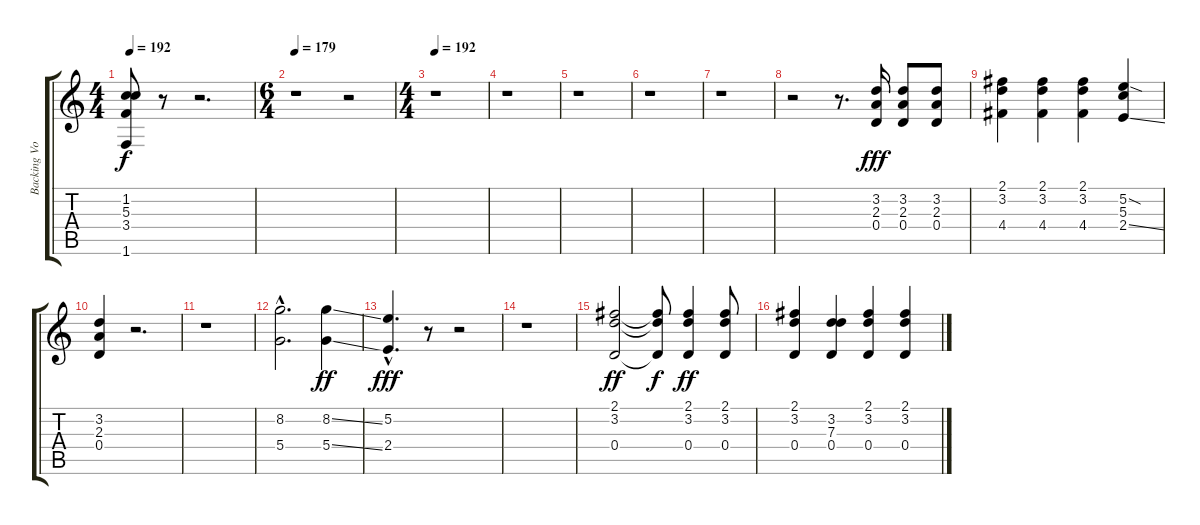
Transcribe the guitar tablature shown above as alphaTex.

\track ("Backing Vocals" "Backing Vo") {instrument lead1square}
\staff {score tabs}
\tuning (E5 B4 G4 D4 A3 E3) {hide}
\ts (4 4)
\tempo 192
\clef g2
\ks c
(1.2{t} 5.3{t} 3.4{t} 1.6{t}).8{dy f} r.8 r.2{d} |
\ts (6 4)
\tempo 179
r.1 r.2 |
\ts (4 4)
\tempo 192
r.1 |
r.1 |
r.1 |
r.1 |
r.1 |
r.2 r.8{d} (3.2 2.3 0.4).16{dy fff} (3.2 2.3 0.4).8 (3.2 2.3 0.4).8 |
(2.1 3.2 4.4).4 (2.1 3.2 4.4).4 (2.1 3.2 4.4).4 (5.2{sod} 5.3 2.4{ss}).4 |
(3.2 2.3 0.4).4 r.2{d} |
r.1 |
(8.2{hac} 5.4{hac}).2{d} (8.2{ss} 5.4{ss}).4{dy ff} |
(5.2{hac} 2.4{hac}).4{d dy fff} r.8 r.2 |
r.1 |
(2.1 3.2 0.4).2{dy ff} (2.1{t} 3.2{t} 0.4{t}).8{dy f} (2.1 3.2 0.4).4{dy ff} (2.1 3.2 0.4).8 |
(2.1 3.2 0.4).4 (3.2 7.3 0.4).4 (2.1 3.2 0.4).4 (2.1 3.2 0.4).4
